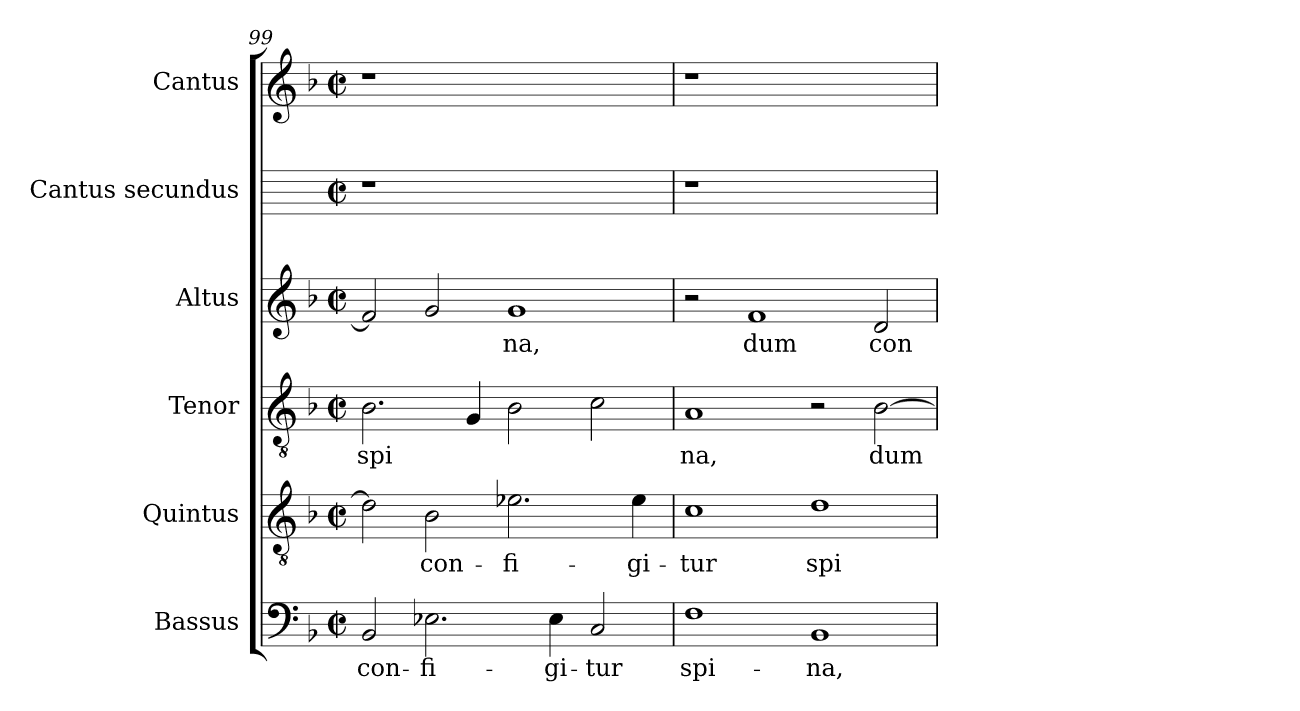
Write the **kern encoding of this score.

**kern	**text	**kern	**text	**kern	**text	**kern	**text	**kern	**kern
*part6	*part6	*part5	*part5	*part4	*part4	*part3	*part3	*part2	*part1
*staff6	*staff6	*staff5	*staff5	*staff4	*staff4	*staff3	*staff3	*staff2	*staff1
*I"Bassus	*	*I"Quintus	*	*I"Tenor	*	*I"Altus	*	*I"Cantus  secundus	*I"Cantus
*I'B	*	*I'Q	*	*I'T	*	*I'A	*	*	*I'C
*clefF4	*	*clefGv2	*	*clefGv2	*	*clefG2	*	*	*clefG2
*k[b-]	*	*k[b-]	*	*k[b-]	*	*k[b-]	*	*k[]	*k[b-]
*F:	*	*F:	*	*F:	*	*F:	*	*C:	*F:
*M2/2	*	*M2/2	*	*M2/2	*	*M2/2	*	*M2/2	*M2/2
*met(c|)	*	*met(c|)	*	*met(c|)	*	*met(c|)	*	*met(c|)	*met(c|)
=99	=99	=99	=99	=99	=99	=99	=99	=99	=99
!	!LO:LY:b:cj	!	!LO:LY:b:cj	!	!LO:LY:b:cj	!	!LO:LY:b:cj	!	!
2BB-/	con-	2d\]	.	2.B-\	spi	2f/]	.	1r	1r
!	!LO:LY:b:cj	!	!LO:LY:b:cj	!	!	!	!LO:LY:b:cj	!	!
2.E-\	-fi-	2B-\	con-	.	.	2g/	.	.	.
!	!	!	!	!	!LO:LY:b:cj	!	!	!	!
.	.	.	.	4G/	.	.	.	.	.
!	!	!	!LO:LY:b:cj	!	!LO:LY:b:cj	!	!LO:LY:b:cj	!	!
.	.	2.e-\	-fi-	2B-\	.	1g	na,	1ryy	1ryy
!	!LO:LY:b:cj	!	!	!	!	!	!	!	!
4E-\	-gi-	.	.	.	.	.	.	.	.
!	!LO:LY:b:cj	!	!	!	!LO:LY:b:cj	!	!	!	!
2C/	-tur	.	.	2c\	.	.	.	.	.
!	!	!	!LO:LY:b:cj	!	!	!	!	!	!
.	.	4e-\	-gi-	.	.	.	.	.	.
=100	=100	=100	=100	=100	=100	=100	=100	=100	=100
!	!LO:LY:b:cj	!	!LO:LY:b:cj	!	!LO:LY:b:cj	!	!	!	!
1F	spi-	1c	-tur	1A	na,	2r	.	1r	1r
!	!	!	!	!	!	!	!LO:LY:b:cj	!	!
.	.	.	.	.	.	1f	dum	.	.
!	!LO:LY:b:cj	!	!LO:LY:b:cj	!	!	!	!	!	!
1BB-	-na,	1d	spi-	2r	.	.	.	1ryy	1ryy
!	!	!	!	!	!LO:LY:b:cj	!	!LO:LY:b:cj	!	!
.	.	.	.	[>2B-\	dum	2d/	con	.	.
=	=	=	=	=	=	=	=	=	=
*-	*-	*-	*-	*-	*-	*-	*-	*-	*-
